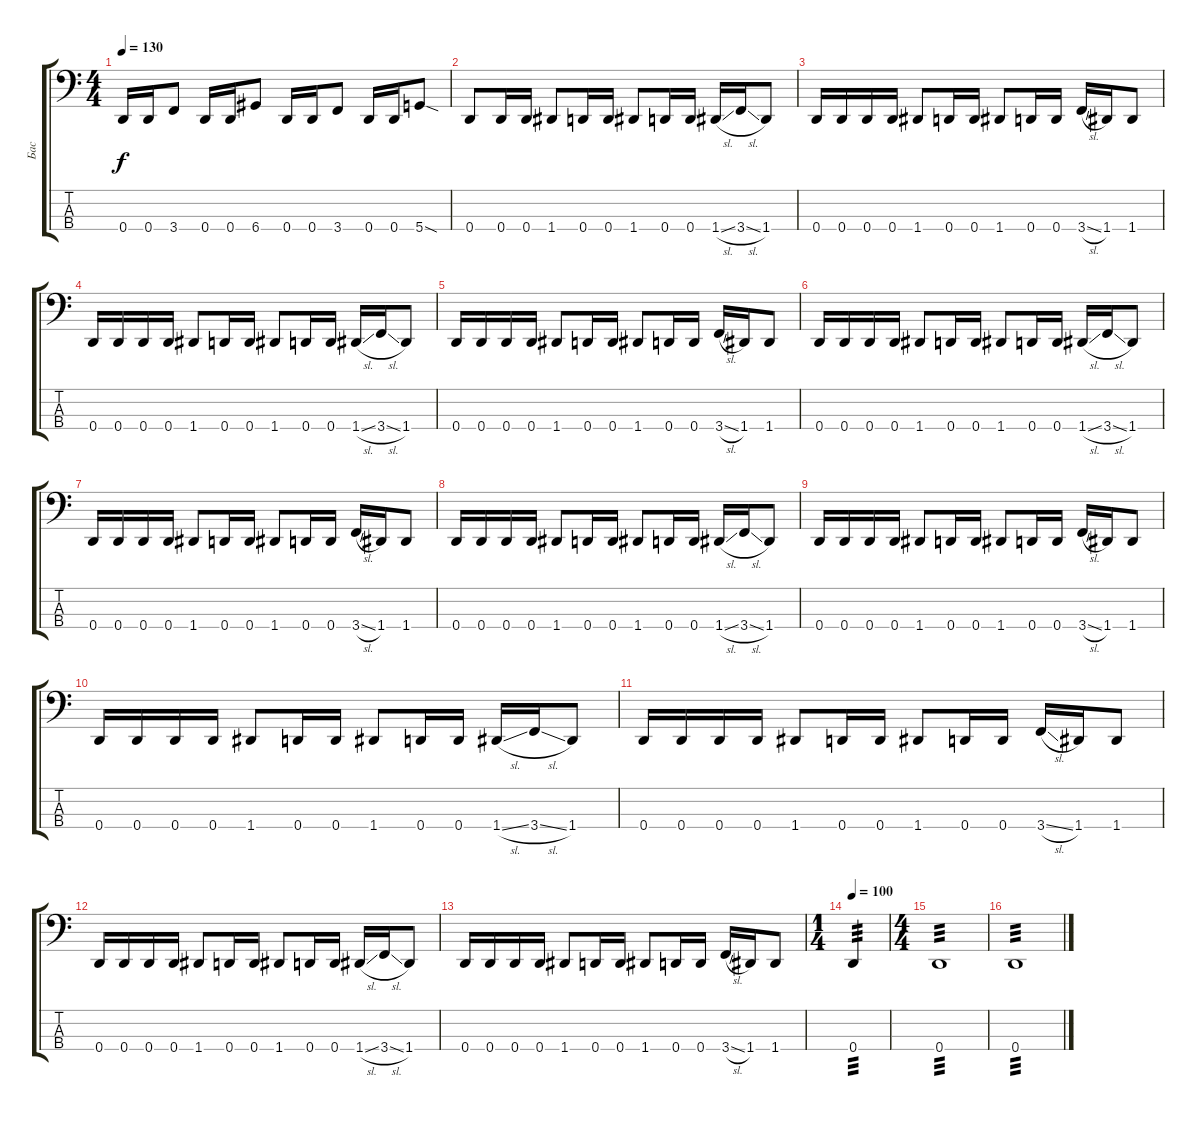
\track ("Бас" "Бас") {instrument electricbassfinger}
\staff {score tabs}
\tuning (F2 C2 G1 D1) {hide}
\ts (4 4)
\tempo 130
\clef f4
\ks c
0.4.16{dy f} 0.4.16 3.4.8 0.4.16 0.4.16 6.4.8 0.4.16 0.4.16 3.4.8 0.4.16 0.4.16 5.4{sod}.8 |
0.4.8 0.4.16 0.4.16 1.4.8 0.4.16 0.4.16 1.4.8 0.4.16 0.4.16 1.4{sl}.16 3.4{sl}.16 1.4.8 |
0.4.16 0.4.16 0.4.16 0.4.16 1.4.8 0.4.16 0.4.16 1.4.8 0.4.16 0.4.16 3.4{sl}.16 1.4.16 1.4.8 |
0.4.16 0.4.16 0.4.16 0.4.16 1.4.8 0.4.16 0.4.16 1.4.8 0.4.16 0.4.16 1.4{sl}.16 3.4{sl}.16 1.4.8 |
0.4.16 0.4.16 0.4.16 0.4.16 1.4.8 0.4.16 0.4.16 1.4.8 0.4.16 0.4.16 3.4{sl}.16 1.4.16 1.4.8 |
0.4.16 0.4.16 0.4.16 0.4.16 1.4.8 0.4.16 0.4.16 1.4.8 0.4.16 0.4.16 1.4{sl}.16 3.4{sl}.16 1.4.8 |
0.4.16 0.4.16 0.4.16 0.4.16 1.4.8 0.4.16 0.4.16 1.4.8 0.4.16 0.4.16 3.4{sl}.16 1.4.16 1.4.8 |
0.4.16 0.4.16 0.4.16 0.4.16 1.4.8 0.4.16 0.4.16 1.4.8 0.4.16 0.4.16 1.4{sl}.16 3.4{sl}.16 1.4.8 |
0.4.16 0.4.16 0.4.16 0.4.16 1.4.8 0.4.16 0.4.16 1.4.8 0.4.16 0.4.16 3.4{sl}.16 1.4.16 1.4.8 |
0.4.16 0.4.16 0.4.16 0.4.16 1.4.8 0.4.16 0.4.16 1.4.8 0.4.16 0.4.16 1.4{sl}.16 3.4{sl}.16 1.4.8 |
0.4.16 0.4.16 0.4.16 0.4.16 1.4.8 0.4.16 0.4.16 1.4.8 0.4.16 0.4.16 3.4{sl}.16 1.4.16 1.4.8 |
0.4.16 0.4.16 0.4.16 0.4.16 1.4.8 0.4.16 0.4.16 1.4.8 0.4.16 0.4.16 1.4{sl}.16 3.4{sl}.16 1.4.8 |
0.4.16 0.4.16 0.4.16 0.4.16 1.4.8 0.4.16 0.4.16 1.4.8 0.4.16 0.4.16 3.4{sl}.16 1.4.16 1.4.8 |
\ts (1 4)
\tempo 100
0.4.4{tp 3} |
\ts (4 4)
0.4.1{tp 3} |
0.4.1{tp 3}
